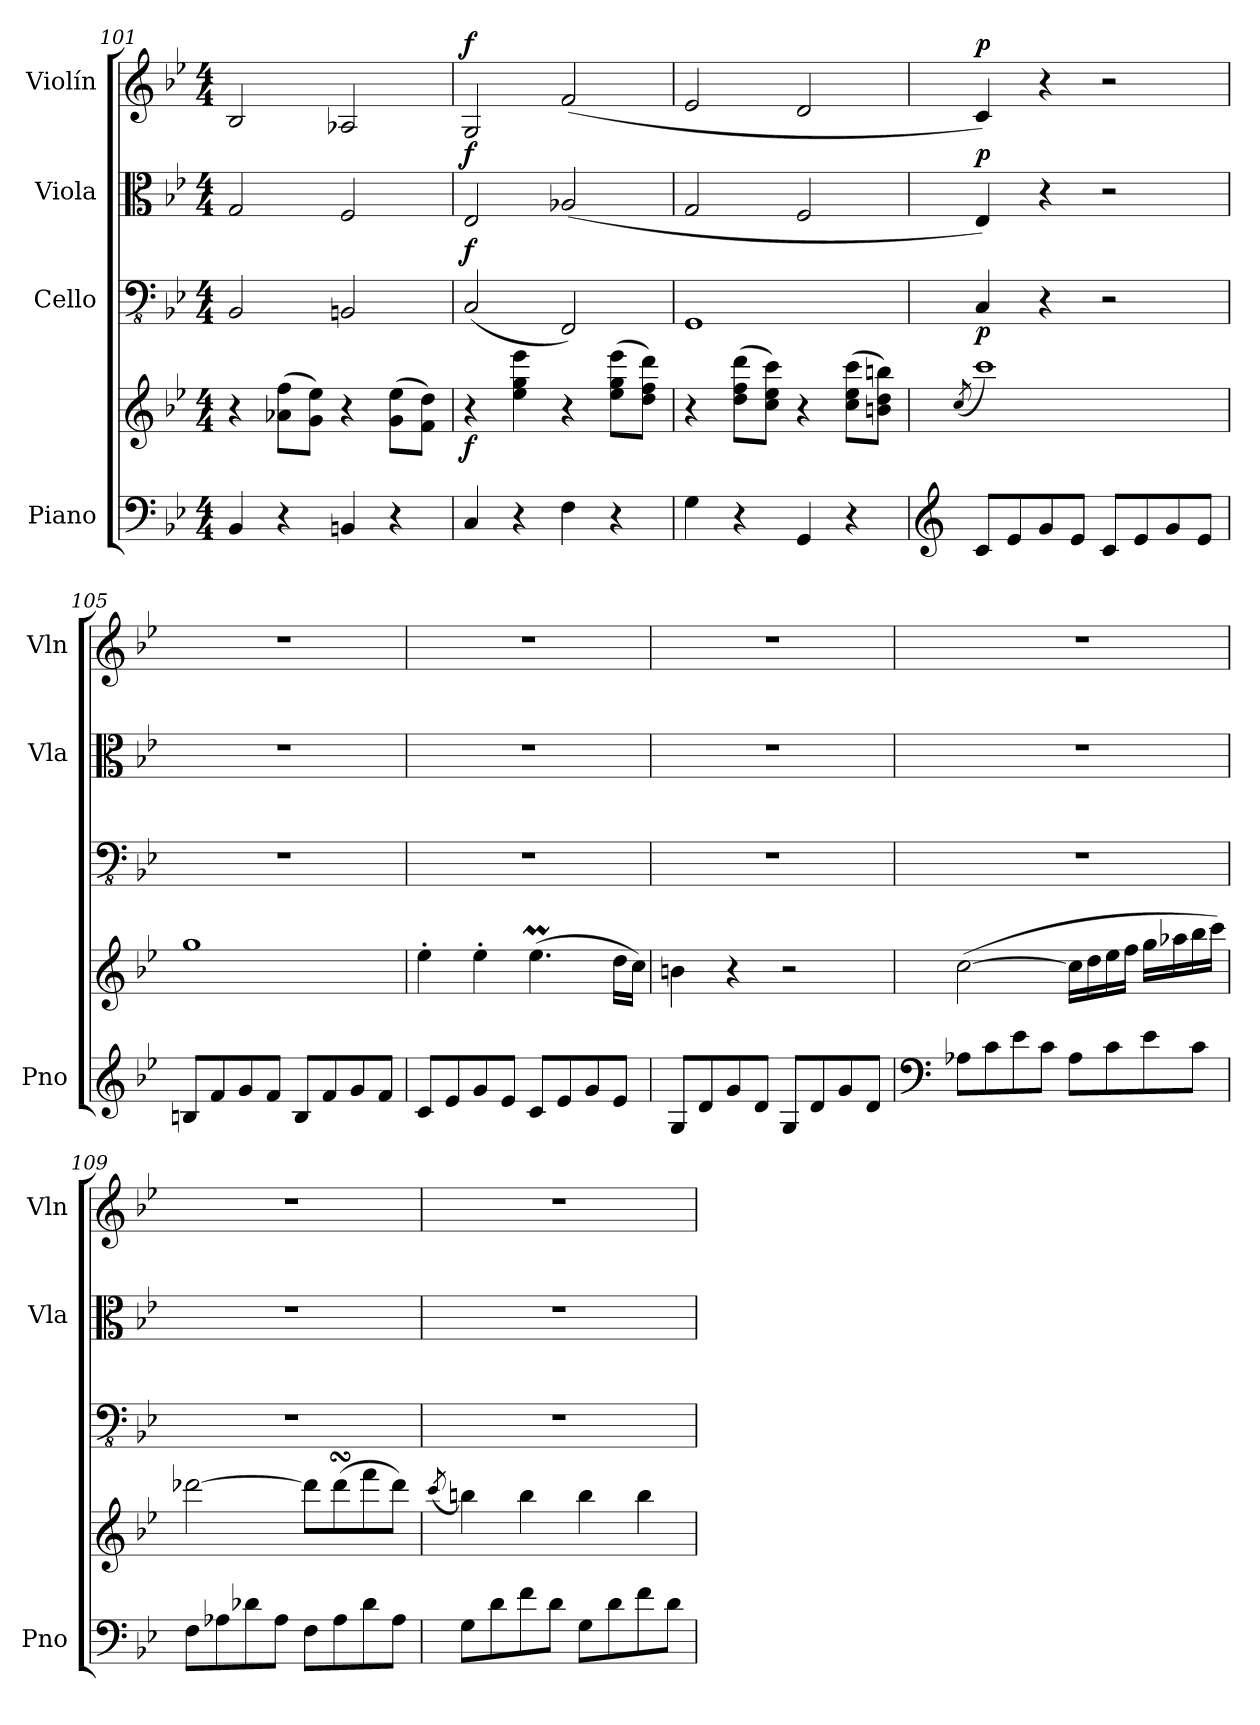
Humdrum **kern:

**kern	**kern	**dynam	**kern	**dynam	**kern	**dynam	**kern	**dynam
*part4	*part4	*part4	*part3	*part3	*part2	*part2	*part1	*part1
*staff5	*staff4	*staff4/5	*staff3	*staff3	*staff2	*staff2	*staff1	*staff1
*I"Piano	*	*	*I"Cello	*	*I"Viola	*	*I"Violín	*
*I'Pno	*	*	*	*	*I'Vla	*	*I'Vln	*
*clefF4	*clefG2	*	*clefFv4	*	*clefC3	*	*clefG2	*
*k[b-e-]	*k[b-e-]	*	*k[b-e-]	*	*k[b-e-]	*	*k[b-e-]	*
*M4/4	*M4/4	*	*M4/4	*	*M4/4	*	*M4/4	*
=101	=101	=101	=101	=101	=101	=101	=101	=101
4BB-/	4r	.	2BBB-/	.	2G/	.	2B-/	.
4r	(>8a-X\ 8ff\L	.	.	.	.	.	.	.
.	8g\ 8ee-\J)	.	.	.	.	.	.	.
4BBn/	4r	.	2BBBn/	.	2F/	.	2A-X/	.
4r	(>8g\ 8ee-\L	.	.	.	.	.	.	.
.	8f\ 8dd\J)	.	.	.	.	.	.	.
!!LO:LB:g=z
=102	=102	=102	=102	=102	=102	=102	=102	=102
!	!	!LO:DY:b	!	!LO:DY:a	!	!LO:DY:a	!	!LO:DY:a
4C/	4r	f	(<2CC/	f	2E-/	f	2G/	f
4r	4ee-\ 4gg\ 4eee-\	.	.	.	.	.	.	.
4F\	4r	.	2FFF/)	.	(>2A-X/	.	(>2f/	.
4r	(>8ee-\ 8gg\ 8eee-\L	.	.	.	.	.	.	.
.	8dd\ 8ff\ 8ddd\J)	.	.	.	.	.	.	.
=103	=103	=103	=103	=103	=103	=103	=103	=103
4G\	4r	.	1GGG	.	2G/	.	2e-/	.
4r	(>8dd\ 8ff\ 8ddd\L	.	.	.	.	.	.	.
.	8cc\ 8ee-\ 8ccc\J)	.	.	.	.	.	.	.
4GG/	4r	.	.	.	2F/	.	2d/	.
4r	(>8cc\ 8ee-\ 8ccc\L	.	.	.	.	.	.	.
.	8bn\ 8dd\ 8bbn\J)	.	.	.	.	.	.	.
=104	=104	=104	=104	=104	=104	=104	=104	=104
*clefG2	*	*	*	*	*	*	*	*
.	(<8qcc/	.	.	.	.	.	.	.
!	!	!LO:DY:b=2	!	!	!	!	!	!
!	!	!LO:DY:n=1:b	!	!LO:DY:b	!	!LO:DY:a	!	!LO:DY:a
8c/L	1ccc)	mp mp	4CC/	p	4E-/)	p	4c/)	p
8e-/	.	.	.	.	.	.	.	.
8g/	.	.	4r	.	4r	.	4r	.
8e-/J	.	.	.	.	.	.	.	.
8c/L	.	.	2r	.	2r	.	2r	.
8e-/	.	.	.	.	.	.	.	.
8g/	.	.	.	.	.	.	.	.
8e-/J	.	.	.	.	.	.	.	.
=105	=105	=105	=105	=105	=105	=105	=105	=105
8Bn/L	1gg	.	1r	.	1r	.	1r	.
8f/	.	.	.	.	.	.	.	.
8g/	.	.	.	.	.	.	.	.
8f/J	.	.	.	.	.	.	.	.
8B/L	.	.	.	.	.	.	.	.
8f/	.	.	.	.	.	.	.	.
8g/	.	.	.	.	.	.	.	.
8f/J	.	.	.	.	.	.	.	.
=106	=106	=106	=106	=106	=106	=106	=106	=106
8c/L	4ee-'\	.	1r	.	1r	.	1r	.
8e-/	.	.	.	.	.	.	.	.
8g/	4ee-'\	.	.	.	.	.	.	.
8e-/J	.	.	.	.	.	.	.	.
8c/L	(>4.ee-M\	.	.	.	.	.	.	.
8e-/	.	.	.	.	.	.	.	.
8g/	.	.	.	.	.	.	.	.
8e-/J	16dd\LL	.	.	.	.	.	.	.
.	16cc\JJ)	.	.	.	.	.	.	.
=107	=107	=107	=107	=107	=107	=107	=107	=107
8G/L	4bn\	.	1r	.	1r	.	1r	.
8d/	.	.	.	.	.	.	.	.
8g/	4r	.	.	.	.	.	.	.
8d/J	.	.	.	.	.	.	.	.
8G/L	2r	.	.	.	.	.	.	.
8d/	.	.	.	.	.	.	.	.
8g/	.	.	.	.	.	.	.	.
8d/J	.	.	.	.	.	.	.	.
=108	=108	=108	=108	=108	=108	=108	=108	=108
*clefF4	*	*	*	*	*	*	*	*
8A-X\L	(>[2cc\	.	1r	.	1r	.	1r	.
8c\	.	.	.	.	.	.	.	.
8e-\	.	.	.	.	.	.	.	.
8c\J	.	.	.	.	.	.	.	.
8A-\L	16cc\LL]	.	.	.	.	.	.	.
.	16dd\	.	.	.	.	.	.	.
8c\	16ee-\	.	.	.	.	.	.	.
.	16ff\JJ	.	.	.	.	.	.	.
8e-\	16gg\LL	.	.	.	.	.	.	.
.	16aa-X\	.	.	.	.	.	.	.
8c\J	16bb-\	.	.	.	.	.	.	.
.	16ccc\JJ)	.	.	.	.	.	.	.
=109	=109	=109	=109	=109	=109	=109	=109	=109
8F\L	[2ddd-X\	.	1r	.	1r	.	1r	.
8A-X\	.	.	.	.	.	.	.	.
8d-X\	.	.	.	.	.	.	.	.
8A-\J	.	.	.	.	.	.	.	.
8F\L	8ddd-\L]	.	.	.	.	.	.	.
8A-\	(>8ddd-sSSs\	.	.	.	.	.	.	.
8d-\	8fff\	.	.	.	.	.	.	.
8A-\J	8ddd-\J)	.	.	.	.	.	.	.
=110	=110	=110	=110	=110	=110	=110	=110	=110
.	(<8qccc/	.	.	.	.	.	.	.
8G\L	4bbn\)	.	1r	.	1r	.	1r	.
8d\	.	.	.	.	.	.	.	.
8f\	4bb\	.	.	.	.	.	.	.
8d\J	.	.	.	.	.	.	.	.
8G\L	4bb\	.	.	.	.	.	.	.
8d\	.	.	.	.	.	.	.	.
8f\	4bb\	.	.	.	.	.	.	.
8d\J	.	.	.	.	.	.	.	.
=	=	=	=	=	=	=	=	=
*-	*-	*-	*-	*-	*-	*-	*-	*-
